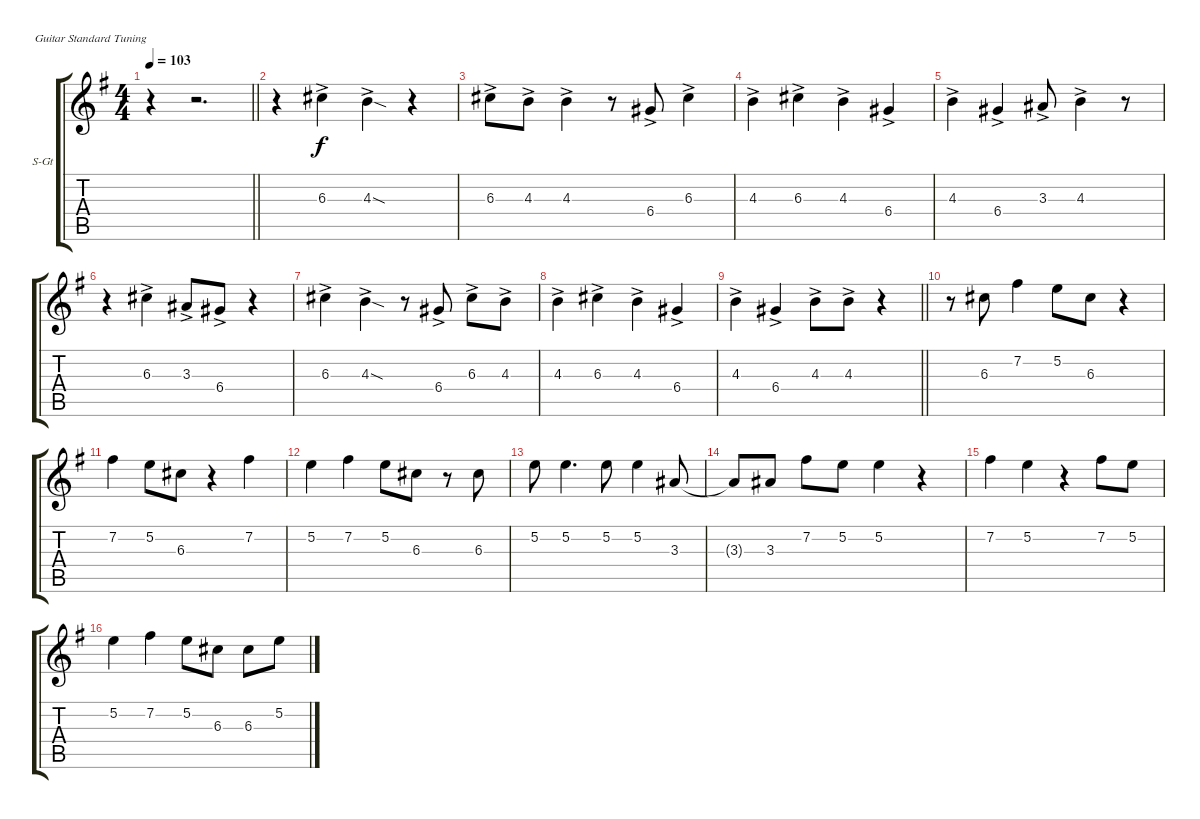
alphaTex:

\bracketExtendMode groupsimilarinstruments
\firstSystemTrackNameOrientation horizontal
\otherSystemsTrackNameOrientation horizontal
\track ("Vocals" "S-Gt") {mute instrument stringensemble1}
\staff {score tabs}
\tuning (E4 B3 G3 D3 A2 E2)
\displaytranspose 12
\ts (4 4)
\tempo 103
\clef g2
\barLineRight lightlight
\ks eminor
r.4{dy f} r.2{d} |
r.4 6.3{ac}.4 4.3{sod ac}.4 r.4 |
6.3{ac}.8 4.3{ac}.8 4.3{ac}.4 r.8 6.4{ac}.8 6.3{ac}.4 |
4.3{ac}.4 6.3{ac}.4 4.3{ac}.4 6.4{ac}.4 |
4.3{ac}.4 6.4{ac}.4 3.3{ac}.8 4.3{ac}.4 r.8 |
r.4 6.3{ac}.4 3.3{ac}.8 6.4{ac}.8 r.4 |
6.3{ac}.4 4.3{sod ac}.4 r.8 6.4{ac}.8 6.3{ac}.8 4.3{ac}.8 |
4.3{ac}.4 6.3{ac}.4 4.3{ac}.4 6.4{ac}.4 |
\barLineRight lightlight
4.3{ac}.4 6.4{ac}.4 4.3{ac}.8 4.3{ac}.8 r.4 |
r.8 6.3.8 7.2.4 5.2.8 6.3.8 r.4 |
7.2.4 5.2.8 6.3.8 r.4 7.2.4 |
5.2.4 7.2.4 5.2.8 6.3.8 r.8 6.3.8 |
5.2.8 5.2.4{d} 5.2.8 5.2.4 3.3.8 |
3.3{t}.8 3.3.8 7.2.8 5.2.8 5.2.4 r.4 |
7.2.4 5.2.4 r.4 7.2.8 5.2.8 |
5.2.4 7.2.4 5.2.8 6.3.8 6.3.8 5.2.8
